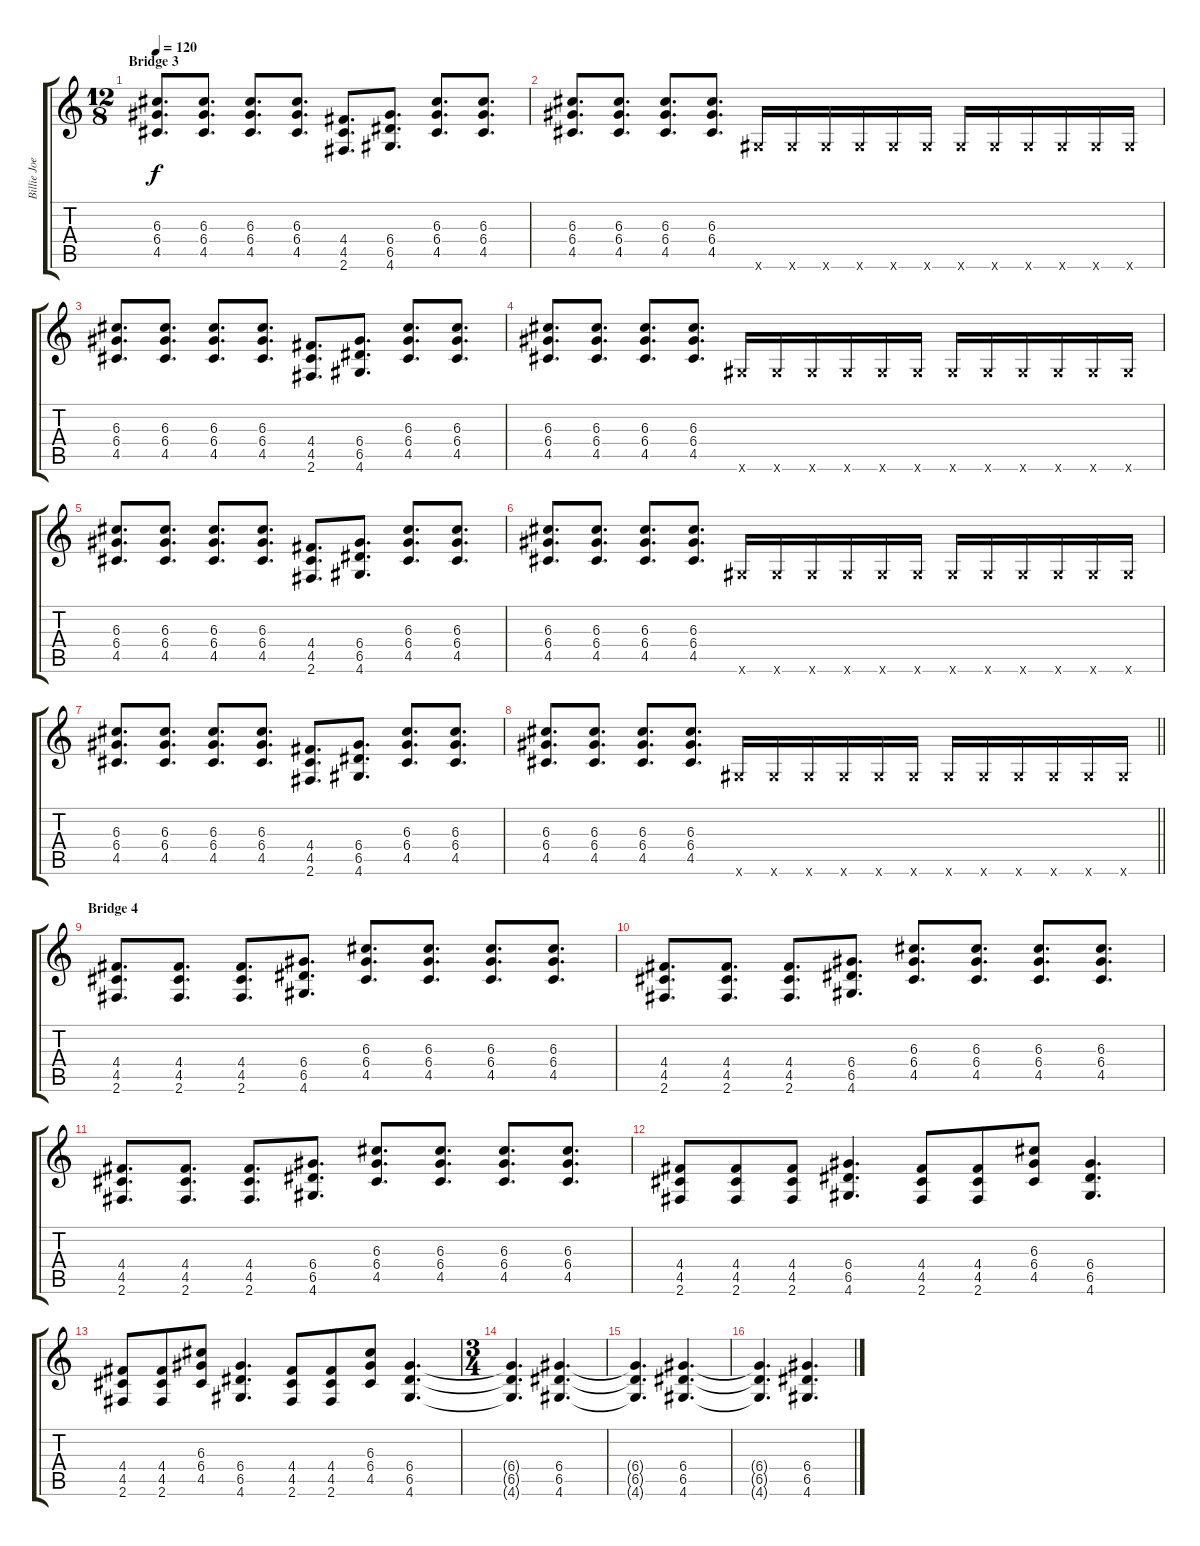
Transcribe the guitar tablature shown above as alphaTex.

\track ("Billie Joe Armstrong" "Billie Joe") {instrument distortionguitar}
\staff {score tabs}
\tuning (E4 B3 G3 D3 A2 E2) {hide}
\ts (12 8)
\section ("" "Bridge 3")
\tempo 120
\clef g2
\ks c
(6.3 6.4 4.5).8{d dy f} (6.3 6.4 4.5).8{d} (6.3 6.4 4.5).8{d} (6.3 6.4 4.5).8{d} (4.4 4.5 2.6).8{d} (6.4 6.5 4.6).8{d} (6.3 6.4 4.5).8{d} (6.3 6.4 4.5).8{d} |
(6.3 6.4 4.5).8{d} (6.3 6.4 4.5).8{d} (6.3 6.4 4.5).8{d} (6.3 6.4 4.5).8{d} 4.6{x}.16 4.6{x}.16 4.6{x}.16 4.6{x}.16 4.6{x}.16 4.6{x}.16 4.6{x}.16 4.6{x}.16 4.6{x}.16 4.6{x}.16 4.6{x}.16 4.6{x}.16 |
(6.3 6.4 4.5).8{d} (6.3 6.4 4.5).8{d} (6.3 6.4 4.5).8{d} (6.3 6.4 4.5).8{d} (4.4 4.5 2.6).8{d} (6.4 6.5 4.6).8{d} (6.3 6.4 4.5).8{d} (6.3 6.4 4.5).8{d} |
(6.3 6.4 4.5).8{d} (6.3 6.4 4.5).8{d} (6.3 6.4 4.5).8{d} (6.3 6.4 4.5).8{d} 4.6{x}.16 4.6{x}.16 4.6{x}.16 4.6{x}.16 4.6{x}.16 4.6{x}.16 4.6{x}.16 4.6{x}.16 4.6{x}.16 4.6{x}.16 4.6{x}.16 4.6{x}.16 |
(6.3 6.4 4.5).8{d} (6.3 6.4 4.5).8{d} (6.3 6.4 4.5).8{d} (6.3 6.4 4.5).8{d} (4.4 4.5 2.6).8{d} (6.4 6.5 4.6).8{d} (6.3 6.4 4.5).8{d} (6.3 6.4 4.5).8{d} |
(6.3 6.4 4.5).8{d} (6.3 6.4 4.5).8{d} (6.3 6.4 4.5).8{d} (6.3 6.4 4.5).8{d} 4.6{x}.16 4.6{x}.16 4.6{x}.16 4.6{x}.16 4.6{x}.16 4.6{x}.16 4.6{x}.16 4.6{x}.16 4.6{x}.16 4.6{x}.16 4.6{x}.16 4.6{x}.16 |
(6.3 6.4 4.5).8{d} (6.3 6.4 4.5).8{d} (6.3 6.4 4.5).8{d} (6.3 6.4 4.5).8{d} (4.4 4.5 2.6).8{d} (6.4 6.5 4.6).8{d} (6.3 6.4 4.5).8{d} (6.3 6.4 4.5).8{d} |
\barLineRight lightlight
(6.3 6.4 4.5).8{d} (6.3 6.4 4.5).8{d} (6.3 6.4 4.5).8{d} (6.3 6.4 4.5).8{d} 4.6{x}.16 4.6{x}.16 4.6{x}.16 4.6{x}.16 4.6{x}.16 4.6{x}.16 4.6{x}.16 4.6{x}.16 4.6{x}.16 4.6{x}.16 4.6{x}.16 4.6{x}.16 |
\section ("" "Bridge 4")
(4.4 4.5 2.6).8{d} (4.4 4.5 2.6).8{d} (4.4 4.5 2.6).8{d} (6.4 6.5 4.6).8{d} (6.3 6.4 4.5).8{d} (6.3 6.4 4.5).8{d} (6.3 6.4 4.5).8{d} (6.3 6.4 4.5).8{d} |
(4.4 4.5 2.6).8{d} (4.4 4.5 2.6).8{d} (4.4 4.5 2.6).8{d} (6.4 6.5 4.6).8{d} (6.3 6.4 4.5).8{d} (6.3 6.4 4.5).8{d} (6.3 6.4 4.5).8{d} (6.3 6.4 4.5).8{d} |
(4.4 4.5 2.6).8{d} (4.4 4.5 2.6).8{d} (4.4 4.5 2.6).8{d} (6.4 6.5 4.6).8{d} (6.3 6.4 4.5).8{d} (6.3 6.4 4.5).8{d} (6.3 6.4 4.5).8{d} (6.3 6.4 4.5).8{d} |
(4.4 4.5 2.6).8 (4.4 4.5 2.6).8 (4.4 4.5 2.6).8 (6.4 6.5 4.6).4{d} (4.4 4.5 2.6).8 (4.4 4.5 2.6).8 (6.3 6.4 4.5).8 (6.4 6.5 4.6).4{d} |
(4.4 4.5 2.6).8 (4.4 4.5 2.6).8 (6.3 6.4 4.5).8 (6.4 6.5 4.6).4{d} (4.4 4.5 2.6).8 (4.4 4.5 2.6).8 (6.3 6.4 4.5).8 (6.4 6.5 4.6).4{d} |
\ts (3 4)
(6.4{t} 6.5{t} 4.6{t}).4{d} (6.4 6.5 4.6).4{d} |
(6.4{t} 6.5{t} 4.6{t}).4{d} (6.4 6.5 4.6).4{d} |
(6.4{t} 6.5{t} 4.6{t}).4{d} (6.4 6.5 4.6).4{d}
